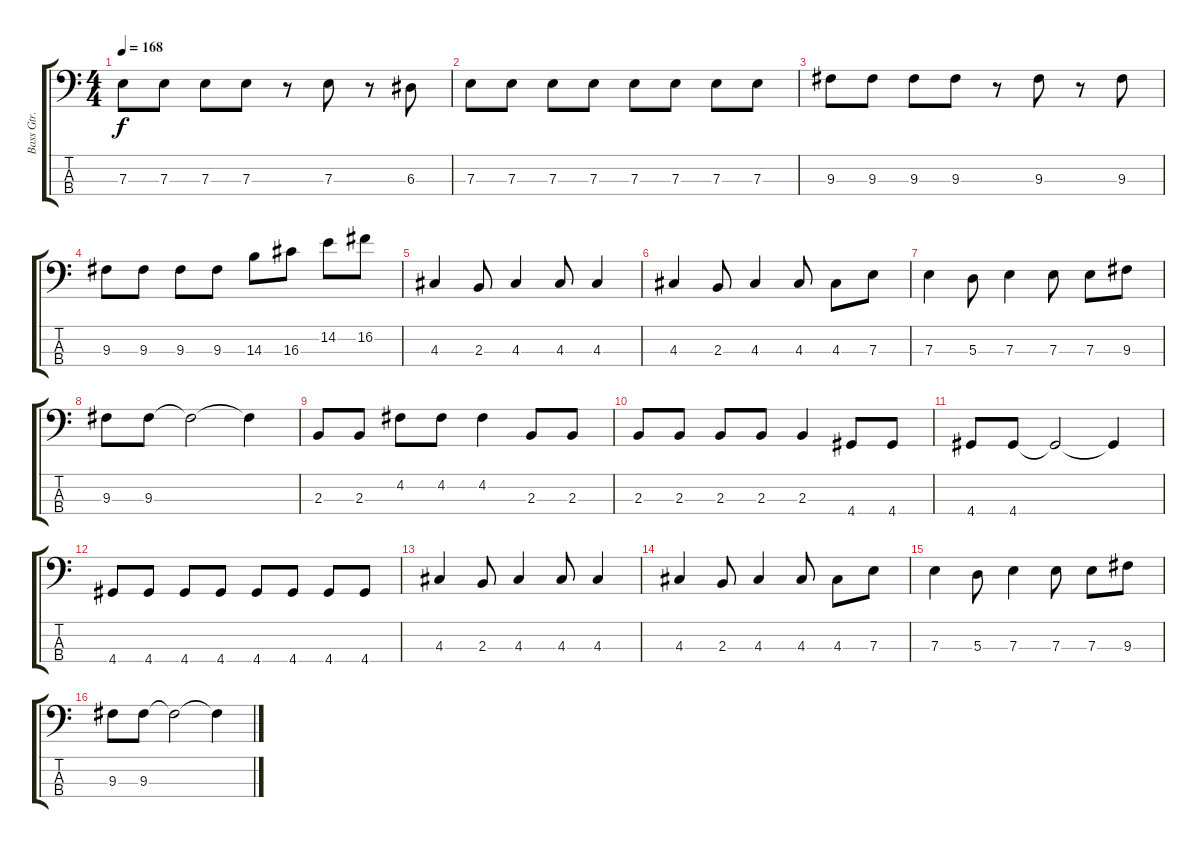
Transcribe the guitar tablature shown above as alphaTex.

\track ("Bass Gtr." "Bass Gtr.") {instrument electricbasspick}
\staff {score tabs}
\tuning (G2 D2 A1 E1) {hide}
\ts (4 4)
\tempo 168
\clef f4
\ks c
7.3.8{dy f} 7.3.8 7.3.8 7.3.8 r.8 7.3.8 r.8 6.3.8 |
7.3.8 7.3.8 7.3.8 7.3.8 7.3.8 7.3.8 7.3.8 7.3.8 |
9.3.8 9.3.8 9.3.8 9.3.8 r.8 9.3.8 r.8 9.3.8 |
9.3.8 9.3.8 9.3.8 9.3.8 14.3.8 16.3.8 14.2.8 16.2.8 |
4.3.4 2.3.8 4.3.4 4.3.8 4.3.4 |
4.3.4 2.3.8 4.3.4 4.3.8 4.3.8 7.3.8 |
7.3.4 5.3.8 7.3.4 7.3.8 7.3.8 9.3.8 |
9.3.8 9.3.8 9.3{t}.2 9.3{t}.4 |
2.3.8 2.3.8 4.2.8 4.2.8 4.2.4 2.3.8 2.3.8 |
2.3.8 2.3.8 2.3.8 2.3.8 2.3.4 4.4.8 4.4.8 |
4.4.8 4.4.8 4.4{t}.2 4.4{t}.4 |
4.4.8 4.4.8 4.4.8 4.4.8 4.4.8 4.4.8 4.4.8 4.4.8 |
4.3.4 2.3.8 4.3.4 4.3.8 4.3.4 |
4.3.4 2.3.8 4.3.4 4.3.8 4.3.8 7.3.8 |
7.3.4 5.3.8 7.3.4 7.3.8 7.3.8 9.3.8 |
9.3.8 9.3.8 9.3{t}.2 9.3{t}.4
